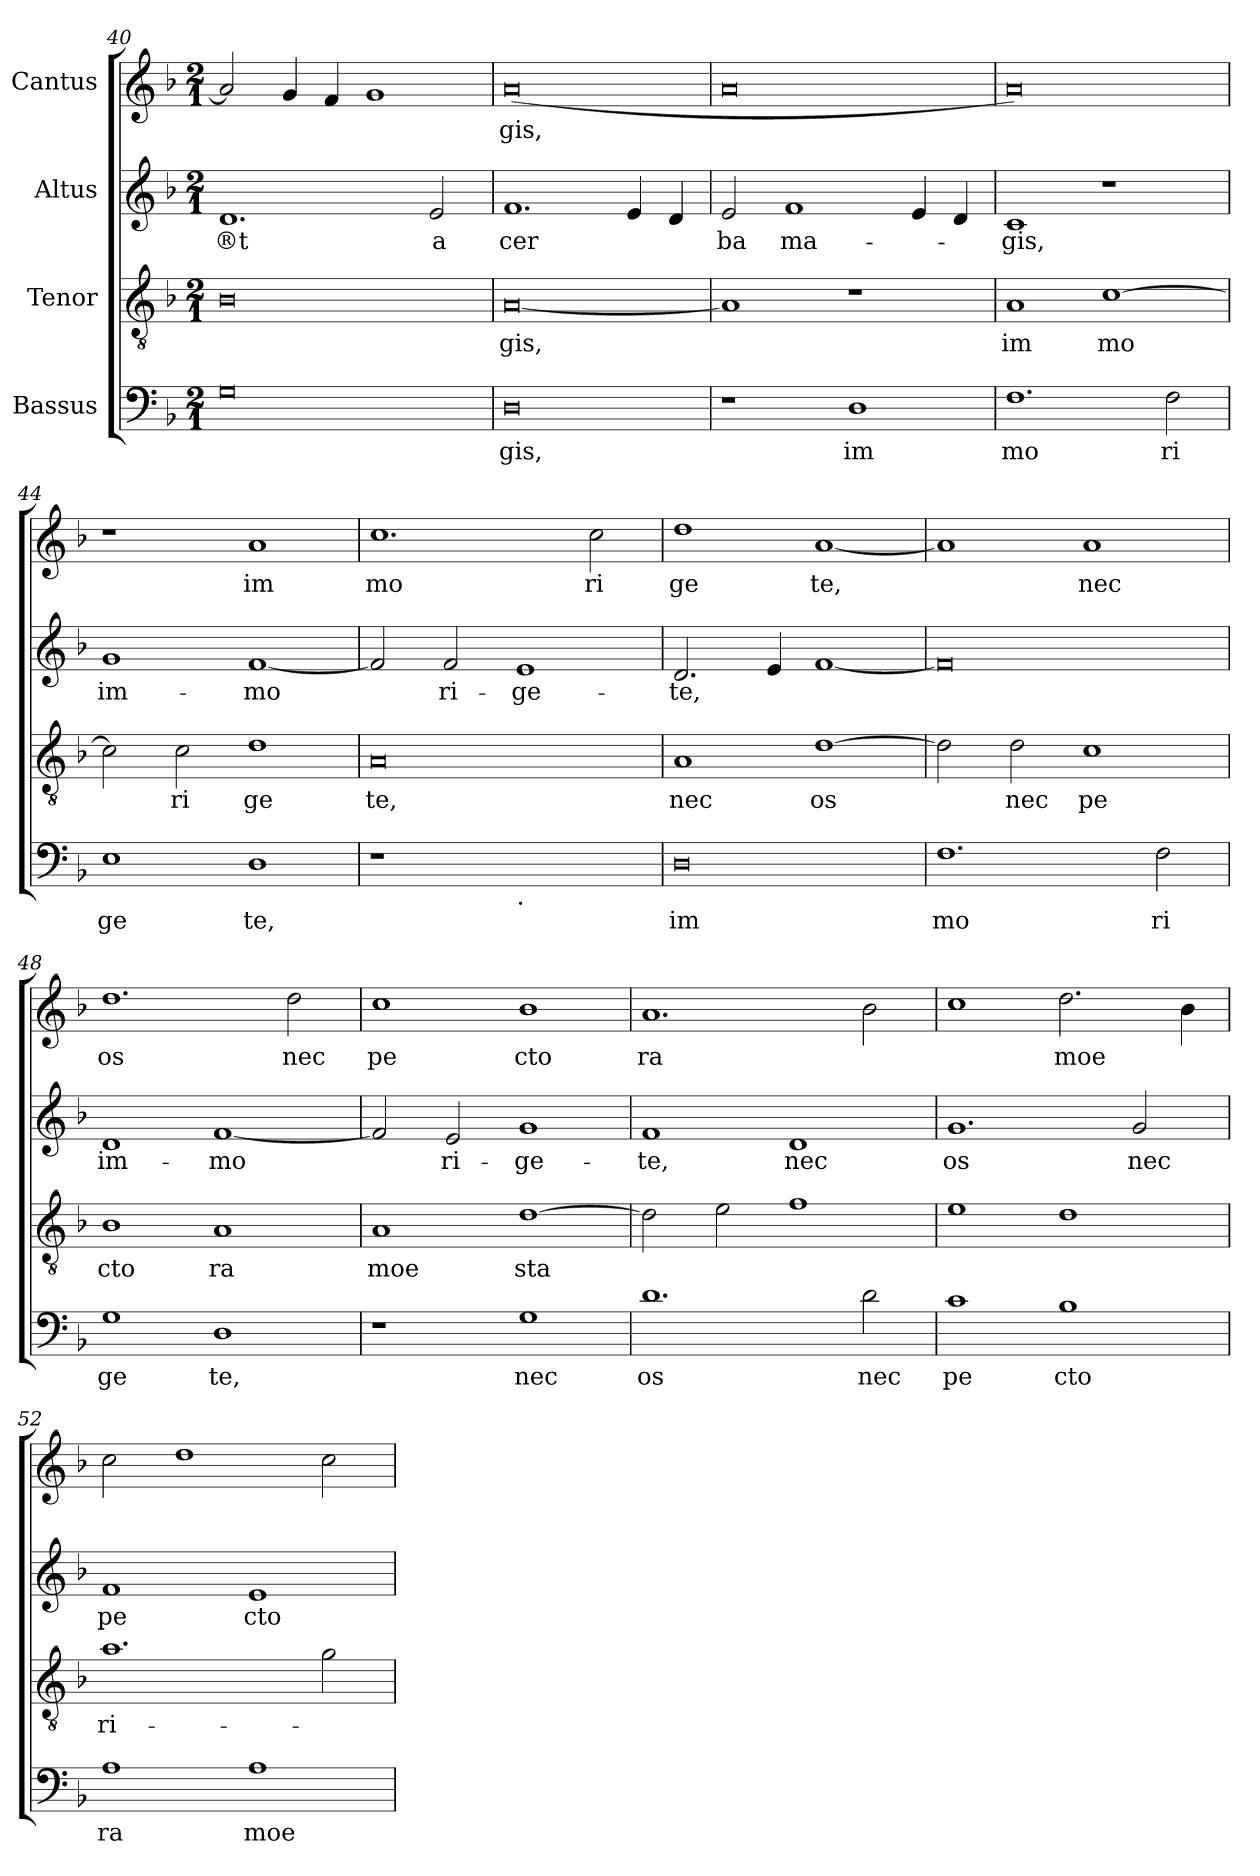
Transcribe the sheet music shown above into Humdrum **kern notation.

**kern	**text	**kern	**text	**kern	**text	**kern	**text
*part4	*part4	*part3	*part3	*part2	*part2	*part1	*part1
*staff4	*staff4	*staff3	*staff3	*staff2	*staff2	*staff1	*staff1
*I"Bassus	*	*I"Tenor	*	*I"Altus	*	*I"Cantus	*
*clefF4	*	*clefGv2	*	*clefG2	*	*clefG2	*
*k[b-]	*	*k[b-]	*	*k[b-]	*	*k[b-]	*
*M2/1	*	*M2/1	*	*M2/1	*	*M2/1	*
=40	=40	=40	=40	=40	=40	=40	=40
0G	.	0B-	.	1.d	®t	2a/]	.
.	.	.	.	.	.	4g/	.
.	.	.	.	.	.	4f/	.
.	.	.	.	.	.	1g	.
.	.	.	.	2e/	a	.	.
=41	=41	=41	=41	=41	=41	=41	=41
0D	gis,	[0A	gis,	1.f	cer	(<0a	gis,
.	.	.	.	4e/	.	.	.
.	.	.	.	4d/	.	.	.
=42	=42	=42	=42	=42	=42	=42	=42
1r	.	1A]	.	2e/	ba	0a	.
.	.	.	.	1f	ma-	.	.
1D	im	1r	.	.	.	.	.
.	.	.	.	4e/	.	.	.
.	.	.	.	4d/	.	.	.
=43	=43	=43	=43	=43	=43	=43	=43
1.F	mo	1A	im	1c	-gis,	0a)	.
.	.	[1c	mo	1r	.	.	.
2F\	ri	.	.	.	.	.	.
=44	=44	=44	=44	=44	=44	=44	=44
1E	ge	2c\]	.	1g	im-	1r	.
.	.	2c\	ri	.	.	.	.
1D	te,	1d	ge	[1f	-mo	1a	im
=45	=45	=45	=45	=45	=45	=45	=45
1r	.	0A	te,	2f/]	.	1.cc	mo
.	.	.	.	2f/	ri-	.	.
!LO:TX:b:t=.	!	!	!	!	!	!	!
1ryy	.	.	.	1e	-ge-	.	.
.	.	.	.	.	.	2cc\	ri
=46	=46	=46	=46	=46	=46	=46	=46
0D	im	1A	nec	2.d/	-te,	1dd	ge
.	.	.	.	4e/	.	.	.
.	.	[1d	os	[1f	.	[1a	te,
=47	=47	=47	=47	=47	=47	=47	=47
1.F	mo	2d\]	.	0f]	.	1a]	.
.	.	2d\	nec	.	.	.	.
.	.	1c	pe	.	.	1a	nec
2F\	ri	.	.	.	.	.	.
=48	=48	=48	=48	=48	=48	=48	=48
1G	ge	1B-	cto	1d	im-	1.dd	os
1D	te,	1A	ra	[1f	-mo	.	.
.	.	.	.	.	.	2dd\	nec
=49	=49	=49	=49	=49	=49	=49	=49
1r	.	1A	moe	2f/]	.	1cc	pe
.	.	.	.	2e/	ri-	.	.
1G	nec	[1d	sta	1g	-ge-	1b-	cto
=50	=50	=50	=50	=50	=50	=50	=50
1.d	os	2d\]	.	1f	-te,	1.a	ra
.	.	2e\	.	.	.	.	.
.	.	1f	.	1d	nec	.	.
2d\	nec	.	.	.	.	2b-\	.
=51	=51	=51	=51	=51	=51	=51	=51
1c	pe	1e	.	1.g	os	1cc	.
1B-	cto	1d	.	.	.	2.dd\	moe
.	.	.	.	2g/	nec	.	.
.	.	.	.	.	.	4b-\	.
=52	=52	=52	=52	=52	=52	=52	=52
1A	ra	1.a	ri-	1f	pe	2cc\	.
.	.	.	.	.	.	1dd	.
1A	moe	.	.	1e	cto	.	.
.	.	2g\	.	.	.	2cc\	.
=	=	=	=	=	=	=	=
*-	*-	*-	*-	*-	*-	*-	*-
